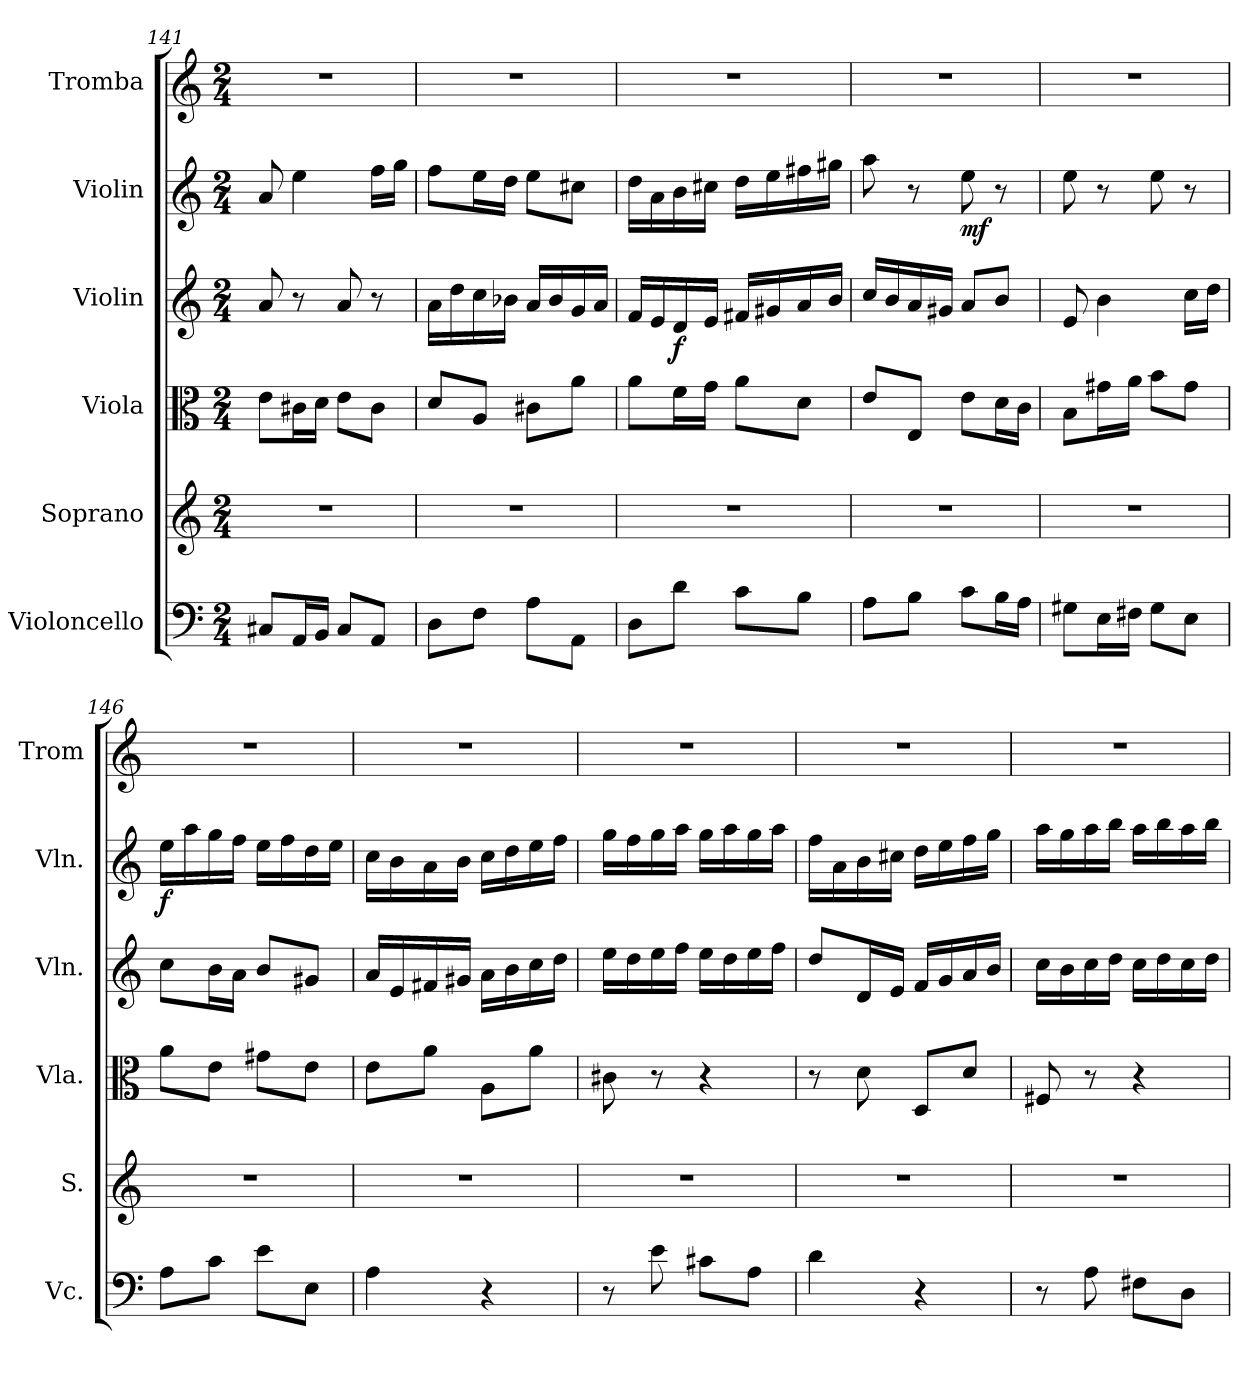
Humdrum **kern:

**kern	**kern	**kern	**kern	**dynam	**kern	**dynam	**kern
*part6	*part5	*part4	*part3	*part3	*part2	*part2	*part1
*staff6	*staff5	*staff4	*staff3	*staff3	*staff2	*staff2	*staff1
*I"Violoncello	*I"Soprano	*I"Viola	*I"Violin	*	*I"Violin	*	*I"Tromba
*I'Vc.	*I'S.	*I'Vla.	*I'Vln.	*	*I'Vln.	*	*I'Trom
!!LO:LB:g=z
*clefF4	*clefG2	*clefC3	*clefG2	*	*clefG2	*	*clefG2
*k[]	*k[]	*k[]	*k[]	*	*k[]	*	*k[]
*M2/4	*M2/4	*M2/4	*M2/4	*	*M2/4	*	*M2/4
=141	=141	=141	=141	=141	=141	=141	=141
8C#X/L	2r	8e\L	8a/	.	8a/	.	2r
16AA/L	.	16c#X\L	8r	.	4ee\	.	.
16BB/JJ	.	16d\JJ	.	.	.	.	.
8C#/L	.	8e\L	8a/	.	.	.	.
8AA/J	.	8c#\J	8r	.	16ff\LL	.	.
.	.	.	.	.	16gg\JJ	.	.
=142	=142	=142	=142	=142	=142	=142	=142
8D\L	2r	8d/L	16a\LL	.	8ff\L	.	2r
.	.	.	16dd\	.	.	.	.
8F\J	.	8A/J	16cc\	.	16ee\L	.	.
.	.	.	16b-X\JJ	.	16dd\JJ	.	.
8A\L	.	8c#X\L	16a/LL	.	8ee\L	.	.
.	.	.	16b-/	.	.	.	.
8AA\J	.	8a\J	16g/	.	8cc#X\J	.	.
.	.	.	16a/JJ	.	.	.	.
=143	=143	=143	=143	=143	=143	=143	=143
8D\L	2r	8a\L	16f/LL	.	16dd\LL	.	2r
.	.	.	16e/	.	16a\	.	.
!	!	!	!	!LO:DY:b	!	!	!
8d\J	.	16f\L	16d/	f	16b\	.	.
.	.	16g\JJ	16e/JJ	.	16cc#X\JJ	.	.
8c\L	.	8a\L	16f#X/LL	.	16dd\LL	.	.
.	.	.	16g#X/	.	16ee\	.	.
8B\J	.	8d\J	16a/	.	16ff#X\	.	.
.	.	.	16b/JJ	.	16gg#X\JJ	.	.
=144	=144	=144	=144	=144	=144	=144	=144
8A\L	2r	8e/L	16cc/LL	.	8aa\	.	2r
.	.	.	16b/	.	.	.	.
8B\J	.	8E/J	16a/	.	8r	.	.
.	.	.	16g#X/JJ	.	.	.	.
!	!	!	!	!	!	!LO:DY:b	!
8c\L	.	8e\L	8a/L	.	8ee\	mf	.
16B\L	.	16d\L	8b/J	.	8r	.	.
16A\JJ	.	16c\JJ	.	.	.	.	.
=145	=145	=145	=145	=145	=145	=145	=145
8G#X\L	2r	8B\L	8e/	.	8ee\	.	2r
16E\L	.	16g#X\L	4b\	.	8r	.	.
16F#X\JJ	.	16a\JJ	.	.	.	.	.
8G#\L	.	8b\L	.	.	8ee\	.	.
8E\J	.	8g#\J	16cc\LL	.	8r	.	.
.	.	.	16dd\JJ	.	.	.	.
!!LO:PB:g=z
=146	=146	=146	=146	=146	=146	=146	=146
!	!	!	!	!	!	!LO:DY:b	!
8A\L	2r	8a\L	8cc\L	.	16ee\LL	f	2r
.	.	.	.	.	16aa\	.	.
8c\J	.	8e\J	16b\L	.	16gg\	.	.
.	.	.	16a\JJ	.	16ff\JJ	.	.
8e\L	.	8g#X\L	8b/L	.	16ee\LL	.	.
.	.	.	.	.	16ff\	.	.
8E\J	.	8e\J	8g#X/J	.	16dd\	.	.
.	.	.	.	.	16ee\JJ	.	.
=147	=147	=147	=147	=147	=147	=147	=147
4A\	2r	8e\L	16a/LL	.	16cc\LL	.	2r
.	.	.	16e/	.	16b\	.	.
.	.	8a\J	16f#X/	.	16a\	.	.
.	.	.	16g#X/JJ	.	16b\JJ	.	.
4r	.	8A\L	16a\LL	.	16cc\LL	.	.
.	.	.	16b\	.	16dd\	.	.
.	.	8a\J	16cc\	.	16ee\	.	.
.	.	.	16dd\JJ	.	16ff\JJ	.	.
=148	=148	=148	=148	=148	=148	=148	=148
8r	2r	8c#X\	16ee\LL	.	16gg\LL	.	2r
.	.	.	16dd\	.	16ff\	.	.
8e\	.	8r	16ee\	.	16gg\	.	.
.	.	.	16ff\JJ	.	16aa\JJ	.	.
8c#X\L	.	4r	16ee\LL	.	16gg\LL	.	.
.	.	.	16dd\	.	16aa\	.	.
8A\J	.	.	16ee\	.	16gg\	.	.
.	.	.	16ff\JJ	.	16aa\JJ	.	.
=149	=149	=149	=149	=149	=149	=149	=149
4d\	2r	8r	8dd/L	.	16ff\LL	.	2r
.	.	.	.	.	16a\	.	.
.	.	8d\	16d/L	.	16b\	.	.
.	.	.	16e/JJ	.	16cc#X\JJ	.	.
4r	.	8D/L	16f/LL	.	16dd\LL	.	.
.	.	.	16g/	.	16ee\	.	.
.	.	8d/J	16a/	.	16ff\	.	.
.	.	.	16b/JJ	.	16gg\JJ	.	.
=150	=150	=150	=150	=150	=150	=150	=150
8r	2r	8F#X/	16cc\LL	.	16aa\LL	.	2r
.	.	.	16b\	.	16gg\	.	.
8A\	.	8r	16cc\	.	16aa\	.	.
.	.	.	16dd\JJ	.	16bb\JJ	.	.
8F#X\L	.	4r	16cc\LL	.	16aa\LL	.	.
.	.	.	16dd\	.	16bb\	.	.
8D\J	.	.	16cc\	.	16aa\	.	.
.	.	.	16dd\JJ	.	16bb\JJ	.	.
=	=	=	=	=	=	=	=
*-	*-	*-	*-	*-	*-	*-	*-
